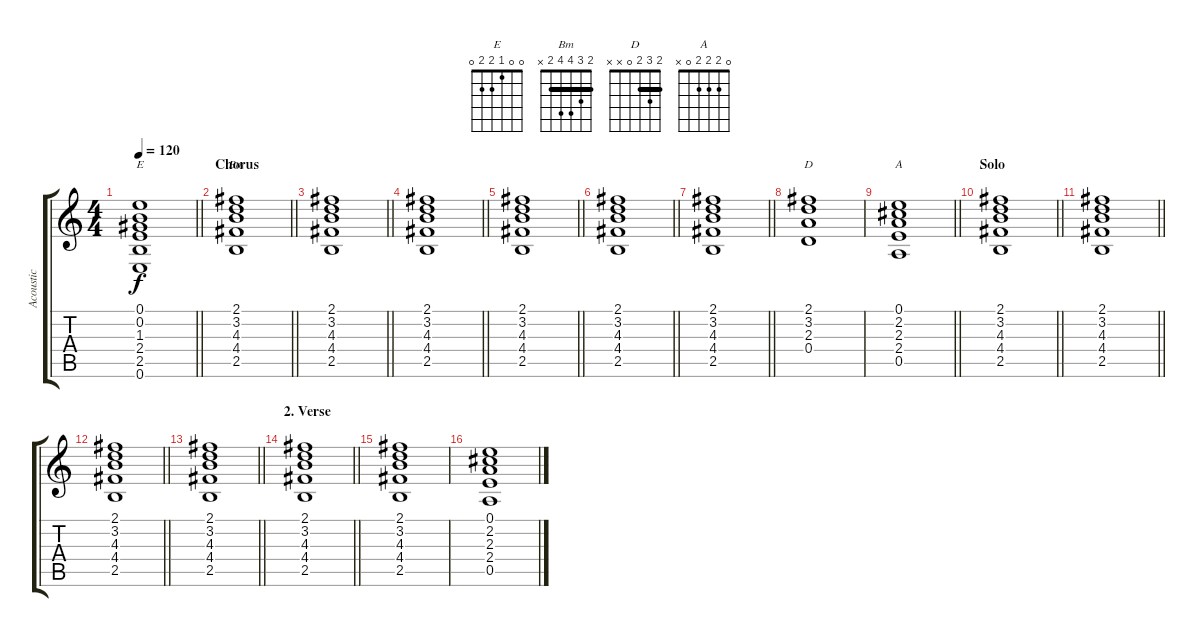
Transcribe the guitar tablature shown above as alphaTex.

\track ("Acoustic" "Acoustic") {instrument acousticguitarsteel}
\staff {score tabs}
\tuning (E4 B3 G3 D3 A2 E2) {hide}
\chord ("E" 0 0 1 2 2 0)
\chord ("Bm" 2 3 4 4 2 x) {barre 2}
\chord ("D" 2 3 2 0 x x) {barre 2}
\chord ("A" 0 2 2 2 0 x)
\ts (4 4)
\tempo 120
\clef g2
\barLineRight lightlight
\ks c
(0.1 0.2 1.3 2.4 2.5 0.6).1{ch "E" dy f} |
\section ("" "Chorus")
\barLineRight lightlight
(2.1 3.2 4.3 4.4 2.5).1{ch "Bm"} |
\barLineRight lightlight
(2.1 3.2 4.3 4.4 2.5).1 |
\barLineRight lightlight
(2.1 3.2 4.3 4.4 2.5).1 |
\barLineRight lightlight
(2.1 3.2 4.3 4.4 2.5).1 |
\barLineRight lightlight
(2.1 3.2 4.3 4.4 2.5).1 |
\barLineRight lightlight
(2.1 3.2 4.3 4.4 2.5).1 |
(2.1 3.2 2.3 0.4).1{ch "D"} |
\barLineRight lightlight
(0.1 2.2 2.3 2.4 0.5).1{ch "A"} |
\section ("" "Solo")
\barLineRight lightlight
(2.1 3.2 4.3 4.4 2.5).1 |
\barLineRight lightlight
(2.1 3.2 4.3 4.4 2.5).1 |
\barLineRight lightlight
(2.1 3.2 4.3 4.4 2.5).1 |
\barLineRight lightlight
(2.1 3.2 4.3 4.4 2.5).1 |
\section ("" "2. Verse")
\barLineRight lightlight
(2.1 3.2 4.3 4.4 2.5).1 |
(2.1 3.2 4.3 4.4 2.5).1 |
(0.1 2.2 2.3 2.4 0.5).1
